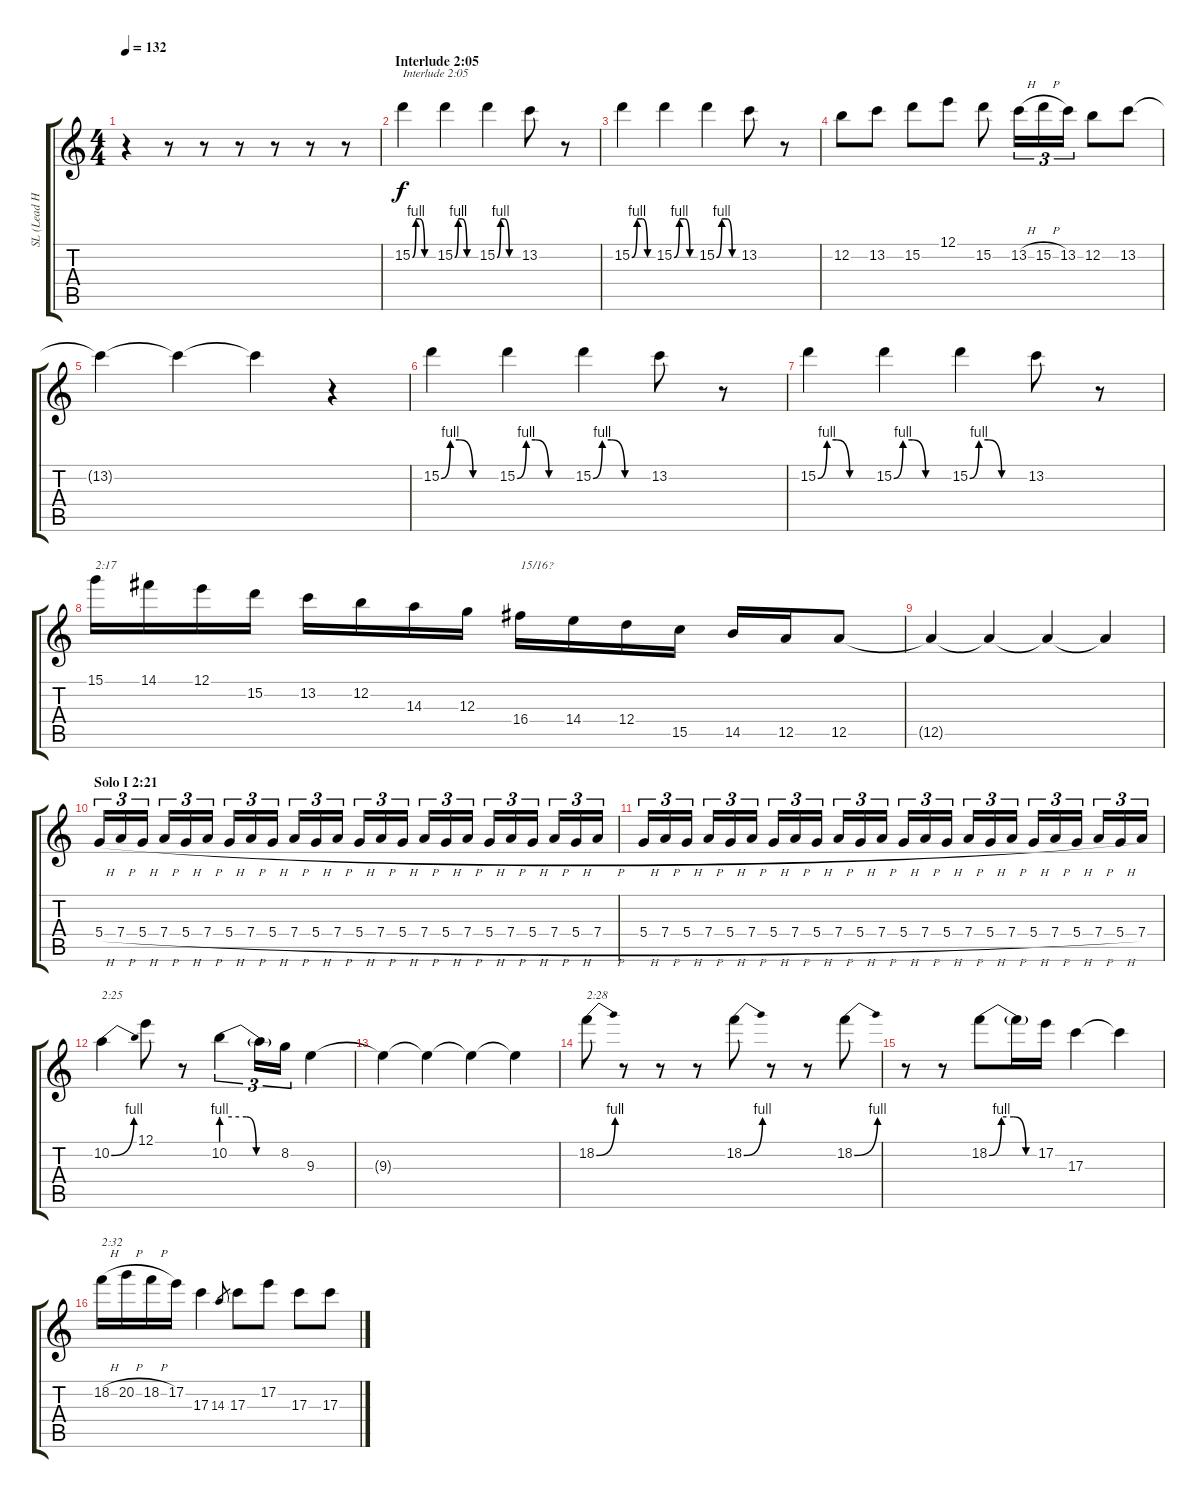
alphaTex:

\track ("SL (Lead Harmony)" "SL (Lead H") {instrument distortionguitar}
\staff {score tabs}
\tuning (E4 B3 G3 D3 A2 E2) {hide}
\ts (4 4)
\tempo 132
\clef g2
\ks c
r.4{dy f} r.8 r.8 r.8 r.8 r.8 r.8 |
\section ("" "Interlude 2:05")
15.2{be (custom 0 0 10 4 20 4 35 0 60 0)}.4{txt "Interlude 2:05"} 15.2{be (custom 0 0 10 4 20 4 35 0 60 0)}.4 15.2{be (custom 0 0 10 4 20 4 35 0 60 0)}.4 13.2.8 r.8 |
15.2{be (custom 0 0 15 4 30 4 45 0 60 0)}.4 15.2{be (custom 0 0 15 4 30 4 45 0 60 0)}.4 15.2{be (custom 0 0 15 4 30 4 45 0 60 0)}.4 13.2.8 r.8 |
12.2.8 13.2.8 15.2.8 12.1.8 15.2.8 13.2{h}.16{tu (3 2)} 15.2{h}.16{tu (3 2)} 13.2.16{tu (3 2)} 12.2.8 13.2.8 |
13.2{t}.4 13.2{t}.4 13.2{t}.4 r.4 |
15.2{be (custom 0 0 10 4 20 4 35 0 60 0)}.4 15.2{be (custom 0 0 10 4 20 4 35 0 60 0)}.4 15.2{be (custom 0 0 10 4 20 4 35 0 60 0)}.4 13.2.8 r.8 |
15.2{be (custom 0 0 10 4 20 4 35 0 60 0)}.4 15.2{be (custom 0 0 10 4 20 4 35 0 60 0)}.4 15.2{be (custom 0 0 10 4 20 4 35 0 60 0)}.4 13.2.8 r.8 |
15.1.16{txt "2:17"} 14.1.16 12.1.16 15.2.16 13.2.16 12.2.16 14.3.16 12.3.16 16.4.16{txt "15/16?"} 14.4.16 12.4.16 15.5.16 14.5.16 12.5.16 12.5.8 |
12.5{t}.4 12.5{t}.4 12.5{t}.4 12.5{t}.4 |
\section ("" "Solo I 2:21")
5.4{h}.16{tu (3 2)} 7.4{h}.16{tu (3 2)} 5.4{h}.16{tu (3 2)} 7.4{h}.16{tu (3 2)} 5.4{h}.16{tu (3 2)} 7.4{h}.16{tu (3 2)} 5.4{h}.16{tu (3 2)} 7.4{h}.16{tu (3 2)} 5.4{h}.16{tu (3 2)} 7.4{h}.16{tu (3 2)} 5.4{h}.16{tu (3 2)} 7.4{h}.16{tu (3 2)} 5.4{h}.16{tu (3 2)} 7.4{h}.16{tu (3 2)} 5.4{h}.16{tu (3 2)} 7.4{h}.16{tu (3 2)} 5.4{h}.16{tu (3 2)} 7.4{h}.16{tu (3 2)} 5.4{h}.16{tu (3 2)} 7.4{h}.16{tu (3 2)} 5.4{h}.16{tu (3 2)} 7.4{h}.16{tu (3 2)} 5.4{h}.16{tu (3 2)} 7.4{h}.16{tu (3 2)} |
5.4{h}.16{tu (3 2)} 7.4{h}.16{tu (3 2)} 5.4{h}.16{tu (3 2)} 7.4{h}.16{tu (3 2)} 5.4{h}.16{tu (3 2)} 7.4{h}.16{tu (3 2)} 5.4{h}.16{tu (3 2)} 7.4{h}.16{tu (3 2)} 5.4{h}.16{tu (3 2)} 7.4{h}.16{tu (3 2)} 5.4{h}.16{tu (3 2)} 7.4{h}.16{tu (3 2)} 5.4{h}.16{tu (3 2)} 7.4{h}.16{tu (3 2)} 5.4{h}.16{tu (3 2)} 7.4{h}.16{tu (3 2)} 5.4{h}.16{tu (3 2)} 7.4{h}.16{tu (3 2)} 5.4{h}.16{tu (3 2)} 7.4{h}.16{tu (3 2)} 5.4{h}.16{tu (3 2)} 7.4{h}.16{tu (3 2)} 5.4{h}.16{tu (3 2)} 7.4.16{tu (3 2)} |
10.2{be (bend 0 0 60 4)}.4{txt "2:25"} 12.1.8 r.8 10.2{be (custom 0 4 25 4 35 0 60 0)}.4{tu (3 2)} 10.2{t}.16{tu (3 2)} 8.2.16{tu (3 2)} 9.3.4 |
9.3{t}.4 9.3{t}.4 9.3{t}.4 9.3{t}.4 |
18.2{be (bend 0 0 60 4)}.8{txt "2:28"} r.8 r.8 r.8 18.2{be (bend 0 0 60 4)}.8 r.8 r.8 18.2{be (bend 0 0 60 4)}.8 |
r.8 r.8 18.2{be (custom 0 0 15 4 30 4 45 0 60 0)}.8 18.2{t}.16 17.2.16 17.3.4 17.3{t}.4 |
18.2{h}.16{txt "2:32"} 20.2{h}.16 18.2{h}.16 17.2.16 17.3.4 14.3.8{gr} 17.3.8 17.2.8 17.3.8 17.3.8
